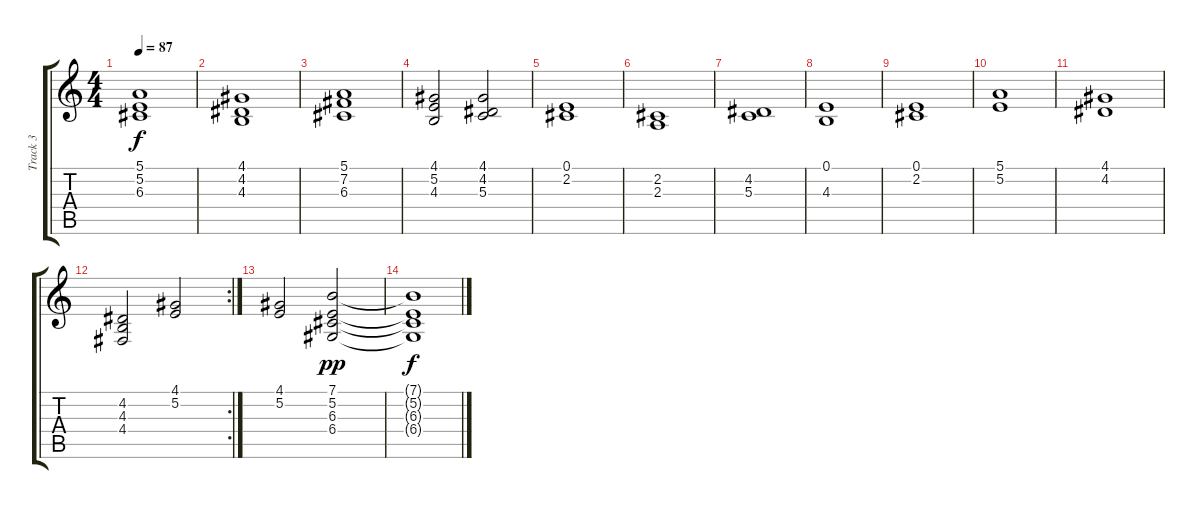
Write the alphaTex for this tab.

\track ("Track 3" "Track 3") {instrument stringensemble1}
\staff {score tabs}
\tuning (E4 B3 G3 D3 A2 E2) {hide}
\ts (4 4)
\tempo 87
\clef g2
\ks c
(5.1 5.2 6.3).1{dy f} |
(4.1 4.2 4.3).1 |
(5.1 7.2 6.3).1 |
(4.1 5.2 4.3).2 (4.1 4.2 5.3).2 |
(0.1 2.2).1 |
(2.2 2.3).1 |
(4.2 5.3).1 |
(0.1 4.3).1 |
(0.1 2.2).1 |
(5.1 5.2).1 |
(4.1 4.2).1 |
\rc 2
(4.2 4.3 4.4).2 (4.1 5.2).2 |
(4.1 5.2).2 (7.1 5.2 6.3 6.4).2{dy pp} |
(7.1{t} 5.2{t} 6.3{t} 6.4{t}).1{dy f}
